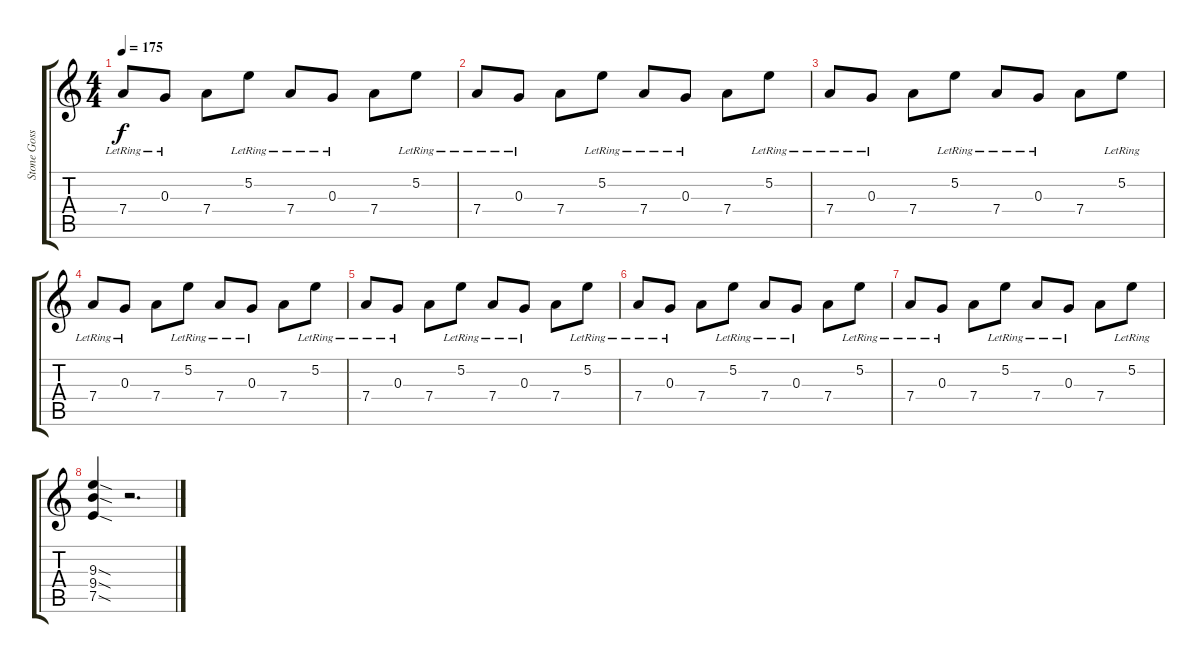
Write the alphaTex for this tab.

\track ("Stone Gossard" "Stone Goss") {instrument distortionguitar}
\staff {score tabs}
\tuning (E4 B3 G3 D3 A2 E2) {hide}
\ts (4 4)
\tempo 175
\clef g2
\ks c
7.4{lr}.8{dy f} 0.3{lr}.8 7.4.8 5.2{lr}.8 7.4{lr}.8 0.3{lr}.8 7.4.8 5.2{lr}.8 |
7.4{lr}.8 0.3{lr}.8 7.4.8 5.2{lr}.8 7.4{lr}.8 0.3{lr}.8 7.4.8 5.2{lr}.8 |
7.4{lr}.8 0.3{lr}.8 7.4.8 5.2{lr}.8 7.4{lr}.8 0.3{lr}.8 7.4.8 5.2{lr}.8 |
7.4{lr}.8 0.3{lr}.8 7.4.8 5.2{lr}.8 7.4{lr}.8 0.3{lr}.8 7.4.8 5.2{lr}.8 |
7.4{lr}.8 0.3{lr}.8 7.4.8 5.2{lr}.8 7.4{lr}.8 0.3{lr}.8 7.4.8 5.2{lr}.8 |
7.4{lr}.8 0.3{lr}.8 7.4.8 5.2{lr}.8 7.4{lr}.8 0.3{lr}.8 7.4.8 5.2{lr}.8 |
7.4{lr}.8 0.3{lr}.8 7.4.8 5.2{lr}.8 7.4{lr}.8 0.3{lr}.8 7.4.8 5.2{lr}.8 |
(9.3{sod} 9.4{sod} 7.5{sod}).4 r.2{d}
